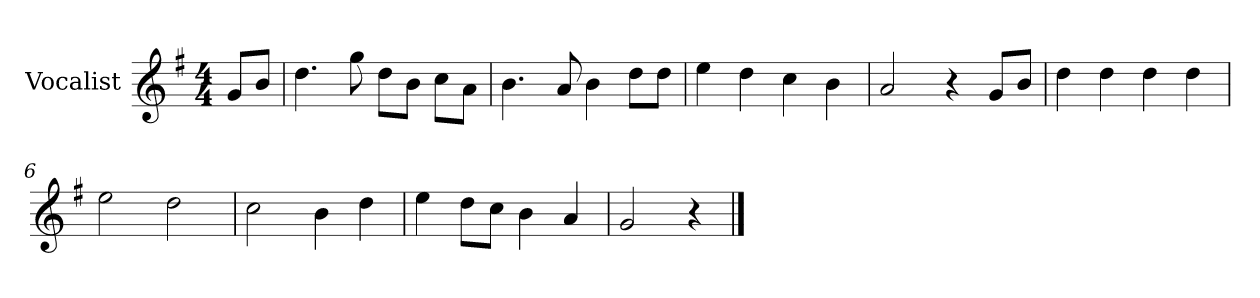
**kern
*part1
*staff1
*I"Vocalist
*k[f#]
*G:
*M4/4
=
8gL
8bJ
=1
4.dd
8gg
8ddL
8bJ
8ccL
8aJ
=2
4.b
8a
4b
8ddL
8ddJ
=3
4ee
4dd
4cc
4b
=4
2a
4r
8gL
8bJ
=5
4dd
4dd
4dd
4dd
=6
2ee
2dd
=7
2cc
4b
4dd
=8
4ee
8ddL
8ccJ
4b
4a
=9
2g
4r
==
*-
